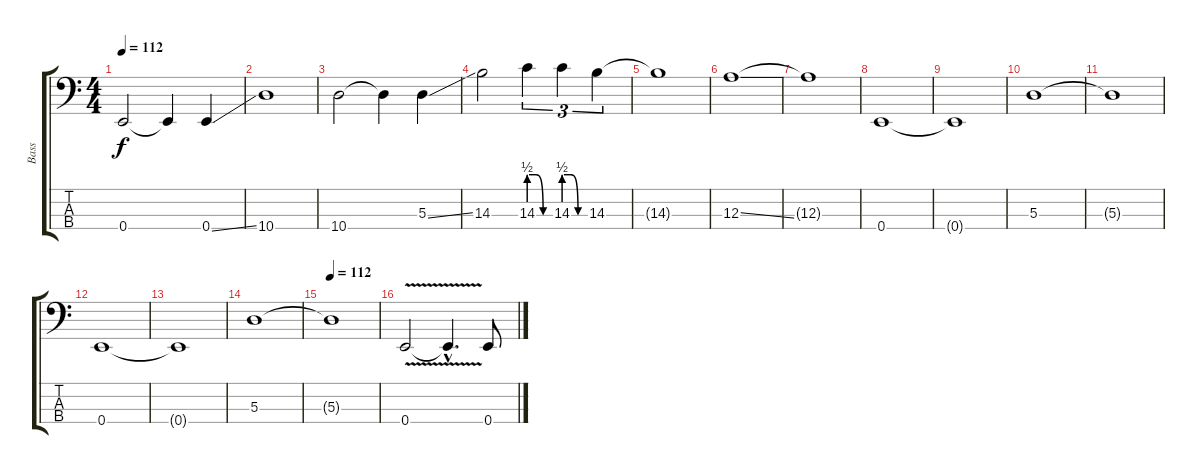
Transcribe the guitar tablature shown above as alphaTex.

\track ("Bass" "Bass") {instrument fretlessbass}
\staff {score tabs}
\tuning (G2 D2 A1 E1) {hide}
\ts (4 4)
\tempo 112
\clef f4
\ks c
0.4.2{dy f} 0.4{t}.4 0.4{ss}.4 |
10.4.1 |
10.4.2 10.4{t}.4 5.3{ss}.4 |
14.3.2 14.3{be (custom 0 2 20 2 40 0 60 0)}.4{tu (3 2)} 14.3{be (custom 0 2 20 2 40 0 60 0)}.4{tu (3 2)} 14.3.4{tu (3 2)} |
14.3{t}.1 |
12.3{ss}.1 |
12.3{t}.1 |
0.4.1 |
0.4{t}.1 |
5.3.1 |
5.3{t}.1 |
0.4.1 |
0.4{t}.1 |
5.3.1 |
\tempo 112
5.3{t}.1 |
0.4{v}.2 0.4{hac t}.4{d} 0.4.8
